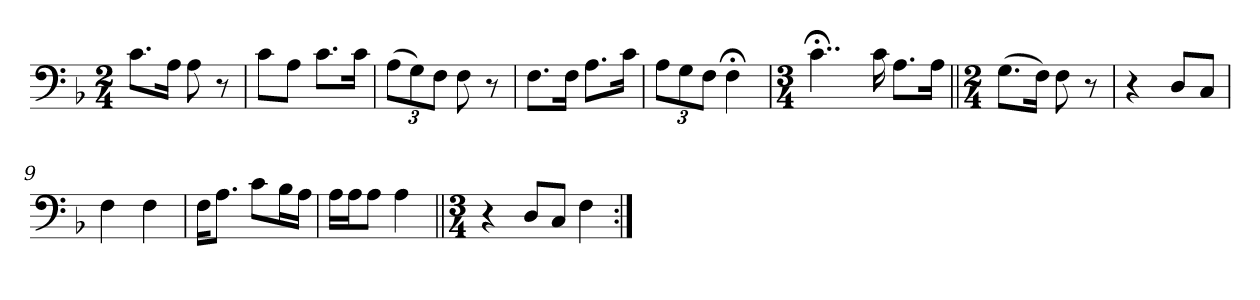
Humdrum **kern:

**kern
*part1
*staff1
*clefF4
*k[b-]
*M2/4
=1
8.c\L
16A\Jk
8A\
8r
=2
8c\L
8A\J
8.c\L
16c\Jk
=3
(12A\L
12G\)
12F\J
8F\
8r
=4
8.F\L
16F\Jk
8.A\L
16c\Jk
=5
12A\L
12G\
12F\J
4F;<\
=
*M3/4
4..c;<\
16c\
8.A\L
16A\Jk
=7||
*M2/4
(8.G\L
16F\Jk)
8F\
8r
=8
4r
8D/L
8C/J
=9
4F\
4F\
=10
16F\KL
8.A\J
8c\L
16B-\L
16A\JJ
=11
16A\LL
16A\J
8A\J
4A\
=12||
*M3/4
4r
8D/L
8C/J
4F\
=:|!
*-
